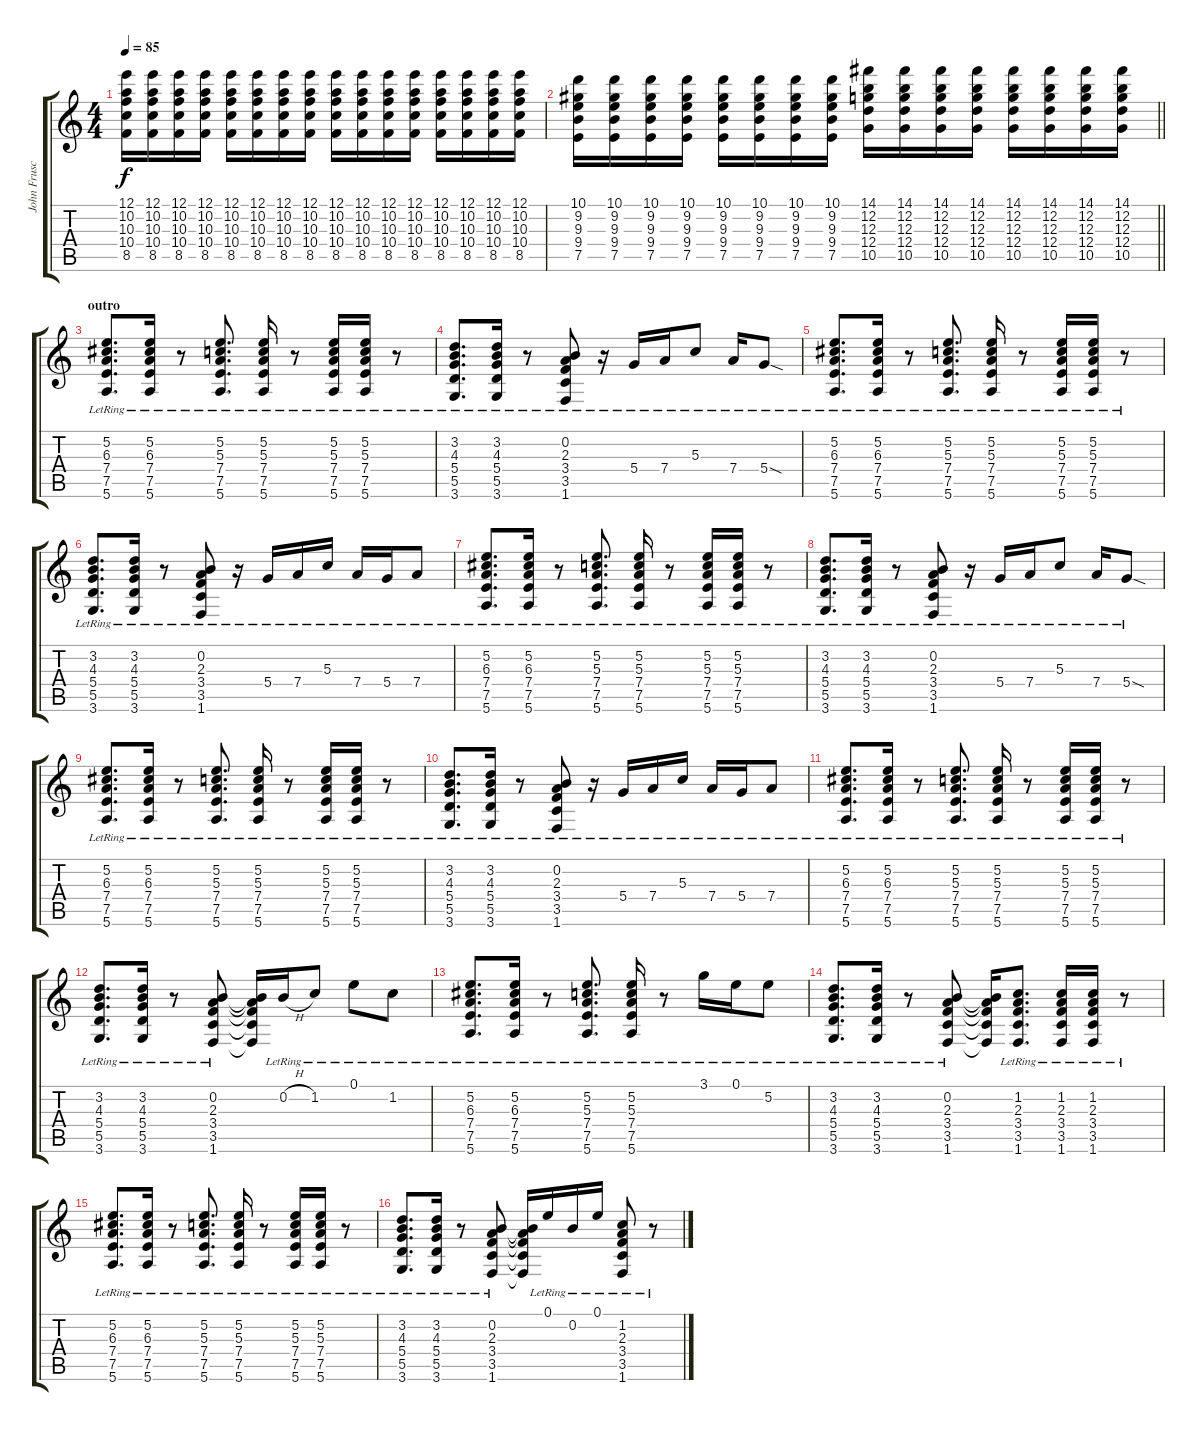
\track ("John Frusciante" "John Frusc") {instrument acousticguitarsteel}
\staff {score tabs}
\tuning (E4 B3 G3 D3 A2 E2) {hide}
\ts (4 4)
\tempo 85
\clef g2
\ks c
(12.1 10.2 10.3 10.4 8.5).16{dy f} (12.1 10.2 10.3 10.4 8.5).16 (12.1 10.2 10.3 10.4 8.5).16 (12.1 10.2 10.3 10.4 8.5).16 (12.1 10.2 10.3 10.4 8.5).16 (12.1 10.2 10.3 10.4 8.5).16 (12.1 10.2 10.3 10.4 8.5).16 (12.1 10.2 10.3 10.4 8.5).16 (12.1 10.2 10.3 10.4 8.5).16 (12.1 10.2 10.3 10.4 8.5).16 (12.1 10.2 10.3 10.4 8.5).16 (12.1 10.2 10.3 10.4 8.5).16 (12.1 10.2 10.3 10.4 8.5).16 (12.1 10.2 10.3 10.4 8.5).16 (12.1 10.2 10.3 10.4 8.5).16 (12.1 10.2 10.3 10.4 8.5).16 |
\barLineRight lightlight
(10.1 9.2 9.3 9.4 7.5).16 (10.1 9.2 9.3 9.4 7.5).16 (10.1 9.2 9.3 9.4 7.5).16 (10.1 9.2 9.3 9.4 7.5).16 (10.1 9.2 9.3 9.4 7.5).16 (10.1 9.2 9.3 9.4 7.5).16 (10.1 9.2 9.3 9.4 7.5).16 (10.1 9.2 9.3 9.4 7.5).16 (14.1 12.2 12.3 12.4 10.5).16 (14.1 12.2 12.3 12.4 10.5).16 (14.1 12.2 12.3 12.4 10.5).16 (14.1 12.2 12.3 12.4 10.5).16 (14.1 12.2 12.3 12.4 10.5).16 (14.1 12.2 12.3 12.4 10.5).16 (14.1 12.2 12.3 12.4 10.5).16 (14.1 12.2 12.3 12.4 10.5).16 |
\section ("" "outro")
(5.2{lr} 6.3{lr} 7.4{lr} 7.5{lr} 5.6{lr}).8{d} (5.2{lr} 6.3{lr} 7.4{lr} 7.5{lr} 5.6{lr}).16 r.8 (5.2{lr} 5.3{lr} 7.4{lr} 7.5{lr} 5.6{lr}).8{d} (5.2{lr} 5.3{lr} 7.4{lr} 7.5{lr} 5.6{lr}).16 r.8 (5.2{lr} 5.3{lr} 7.4{lr} 7.5{lr} 5.6{lr}).16 (5.2{lr} 5.3{lr} 7.4{lr} 7.5{lr} 5.6{lr}).16 r.8 |
(3.2{lr} 4.3{lr} 5.4{lr} 5.5{lr} 3.6{lr}).8{d} (3.2{lr} 4.3{lr} 5.4{lr} 5.5{lr} 3.6{lr}).16 r.8 (0.2{lr} 2.3{lr} 3.4{lr} 3.5{lr} 1.6{lr}).8 r.16 5.4{lr}.16 7.4{lr}.16 5.3{lr}.8 7.4{lr}.16 5.4{sod lr}.8 |
(5.2{lr} 6.3{lr} 7.4{lr} 7.5{lr} 5.6{lr}).8{d} (5.2{lr} 6.3{lr} 7.4{lr} 7.5{lr} 5.6{lr}).16 r.8 (5.2{lr} 5.3{lr} 7.4{lr} 7.5{lr} 5.6{lr}).8{d} (5.2{lr} 5.3{lr} 7.4{lr} 7.5{lr} 5.6{lr}).16 r.8 (5.2{lr} 5.3{lr} 7.4{lr} 7.5{lr} 5.6{lr}).16 (5.2{lr} 5.3{lr} 7.4{lr} 7.5{lr} 5.6{lr}).16 r.8 |
(3.2{lr} 4.3{lr} 5.4{lr} 5.5{lr} 3.6{lr}).8{d} (3.2{lr} 4.3{lr} 5.4{lr} 5.5{lr} 3.6{lr}).16 r.8 (0.2{lr} 2.3{lr} 3.4{lr} 3.5{lr} 1.6{lr}).8 r.16 5.4{lr}.16 7.4{lr}.16 5.3{lr}.16 7.4{lr}.16 5.4{lr}.16 7.4{lr}.8 |
(5.2{lr} 6.3{lr} 7.4{lr} 7.5{lr} 5.6{lr}).8{d} (5.2{lr} 6.3{lr} 7.4{lr} 7.5{lr} 5.6{lr}).16 r.8 (5.2{lr} 5.3{lr} 7.4{lr} 7.5{lr} 5.6{lr}).8{d} (5.2{lr} 5.3{lr} 7.4{lr} 7.5{lr} 5.6{lr}).16 r.8 (5.2{lr} 5.3{lr} 7.4{lr} 7.5{lr} 5.6{lr}).16 (5.2{lr} 5.3{lr} 7.4{lr} 7.5{lr} 5.6{lr}).16 r.8 |
(3.2{lr} 4.3{lr} 5.4{lr} 5.5{lr} 3.6{lr}).8{d} (3.2{lr} 4.3{lr} 5.4{lr} 5.5{lr} 3.6{lr}).16 r.8 (0.2{lr} 2.3{lr} 3.4{lr} 3.5{lr} 1.6{lr}).8 r.16 5.4{lr}.16 7.4{lr}.16 5.3{lr}.8 7.4{lr}.16 5.4{sod lr}.8 |
(5.2{lr} 6.3{lr} 7.4{lr} 7.5{lr} 5.6{lr}).8{d} (5.2{lr} 6.3{lr} 7.4{lr} 7.5{lr} 5.6{lr}).16 r.8 (5.2{lr} 5.3{lr} 7.4{lr} 7.5{lr} 5.6{lr}).8{d} (5.2{lr} 5.3{lr} 7.4{lr} 7.5{lr} 5.6{lr}).16 r.8 (5.2{lr} 5.3{lr} 7.4{lr} 7.5{lr} 5.6{lr}).16 (5.2{lr} 5.3{lr} 7.4{lr} 7.5{lr} 5.6{lr}).16 r.8 |
(3.2{lr} 4.3{lr} 5.4{lr} 5.5{lr} 3.6{lr}).8{d} (3.2{lr} 4.3{lr} 5.4{lr} 5.5{lr} 3.6{lr}).16 r.8 (0.2{lr} 2.3{lr} 3.4{lr} 3.5{lr} 1.6{lr}).8 r.16 5.4{lr}.16 7.4{lr}.16 5.3{lr}.16 7.4{lr}.16 5.4{lr}.16 7.4{lr}.8 |
(5.2{lr} 6.3{lr} 7.4{lr} 7.5{lr} 5.6{lr}).8{d} (5.2{lr} 6.3{lr} 7.4{lr} 7.5{lr} 5.6{lr}).16 r.8 (5.2{lr} 5.3{lr} 7.4{lr} 7.5{lr} 5.6{lr}).8{d} (5.2{lr} 5.3{lr} 7.4{lr} 7.5{lr} 5.6{lr}).16 r.8 (5.2{lr} 5.3{lr} 7.4{lr} 7.5{lr} 5.6{lr}).16 (5.2{lr} 5.3{lr} 7.4{lr} 7.5{lr} 5.6{lr}).16 r.8 |
(3.2{lr} 4.3{lr} 5.4{lr} 5.5{lr} 3.6{lr}).8{d} (3.2{lr} 4.3{lr} 5.4{lr} 5.5{lr} 3.6{lr}).16 r.8 (0.2{lr} 2.3{lr} 3.4{lr} 3.5{lr} 1.6{lr}).8 (0.2{t} 2.3{t} 3.4{t} 3.5{t} 1.6{t}).16 0.2{h lr}.16 1.2{lr}.8 0.1{lr}.8 1.2{lr}.8 |
(5.2{lr} 6.3{lr} 7.4{lr} 7.5{lr} 5.6{lr}).8{d} (5.2{lr} 6.3{lr} 7.4{lr} 7.5{lr} 5.6{lr}).16 r.8 (5.2{lr} 5.3{lr} 7.4{lr} 7.5{lr} 5.6{lr}).8{d} (5.2{lr} 5.3{lr} 7.4{lr} 7.5{lr} 5.6{lr}).16 r.8 3.1{lr}.16 0.1{lr}.16 5.2{lr}.8 |
(3.2{lr} 4.3{lr} 5.4{lr} 5.5{lr} 3.6{lr}).8{d} (3.2{lr} 4.3{lr} 5.4{lr} 5.5{lr} 3.6{lr}).16 r.8 (0.2{lr} 2.3{lr} 3.4{lr} 3.5{lr} 1.6{lr}).8 (0.2{t} 2.3{t} 3.4{t} 3.5{t} 1.6{t}).16 (1.2{lr} 2.3{lr} 3.4{lr} 3.5{lr} 1.6{lr}).8{d} (1.2{lr} 2.3{lr} 3.4{lr} 3.5{lr} 1.6{lr}).16 (1.2{lr} 2.3{lr} 3.4{lr} 3.5{lr} 1.6{lr}).16 r.8 |
(5.2{lr} 6.3{lr} 7.4{lr} 7.5{lr} 5.6{lr}).8{d} (5.2{lr} 6.3{lr} 7.4{lr} 7.5{lr} 5.6{lr}).16 r.8 (5.2{lr} 5.3{lr} 7.4{lr} 7.5{lr} 5.6{lr}).8{d} (5.2{lr} 5.3{lr} 7.4{lr} 7.5{lr} 5.6{lr}).16 r.8 (5.2{lr} 5.3{lr} 7.4{lr} 7.5{lr} 5.6{lr}).16 (5.2{lr} 5.3{lr} 7.4{lr} 7.5{lr} 5.6{lr}).16 r.8 |
(3.2{lr} 4.3{lr} 5.4{lr} 5.5{lr} 3.6{lr}).8{d} (3.2{lr} 4.3{lr} 5.4{lr} 5.5{lr} 3.6{lr}).16 r.8 (0.2{lr} 2.3{lr} 3.4{lr} 3.5{lr} 1.6{lr}).8 (0.2{t} 2.3{t} 3.4{t} 3.5{t} 1.6{t}).16 0.1{lr}.16 0.2{lr}.16 0.1{lr}.16 (1.2{lr} 2.3{lr} 3.4{lr} 3.5{lr} 1.6{lr}).8 r.8
